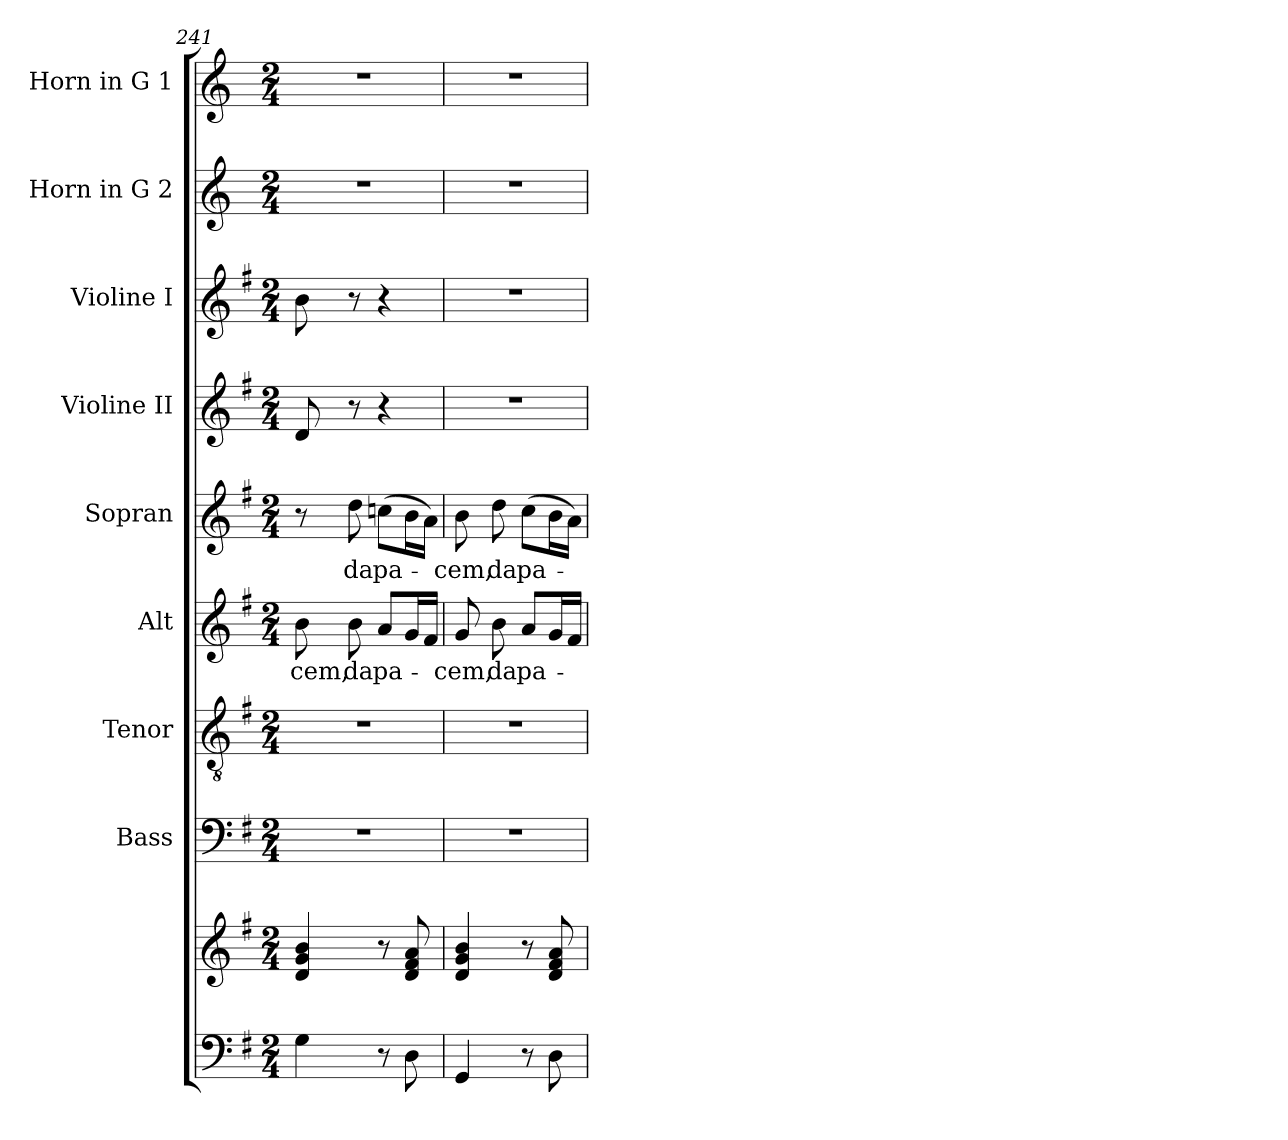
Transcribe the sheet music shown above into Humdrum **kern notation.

**kern	**kern	**kern	**kern	**kern	**text	**kern	**text	**kern	**kern	**kern	**kern
*part9	*part9	*part8	*part7	*part6	*part6	*part5	*part5	*part4	*part3	*part2	*part1
*staff10	*staff9	*staff8	*staff7	*staff6	*staff6	*staff5	*staff5	*staff4	*staff3	*staff2	*staff1
*	*	*I"Bass	*I"Tenor	*I"Alt	*	*I"Sopran	*	*I"Violine II	*I"Violine I	*I"Horn in G 2	*I"Horn in G 1
*	*	*I'B.	*I'T.	*I'A.	*	*I'S.	*	*I'Vl. II	*I'Vl. I	*	*
*clefF4	*clefG2	*clefF4	*clefGv2	*clefG2	*	*clefG2	*	*clefG2	*clefG2	*clefG2	*clefG2
*	*	*	*	*	*	*	*	*	*	*ITrd3c5	*ITrd3c5
*k[f#]	*k[f#]	*k[f#]	*k[f#]	*k[f#]	*	*k[f#]	*	*k[f#]	*k[f#]	*k[f#]	*k[f#]
*G:	*G:	*G:	*G:	*G:	*	*G:	*	*G:	*G:	*G:	*G:
*M2/4	*M2/4	*M2/4	*M2/4	*M2/4	*	*M2/4	*	*M2/4	*M2/4	*M2/4	*M2/4
=241	=241	=241	=241	=241	=241	=241	=241	=241	=241	=241	=241
!	!	!	!	!	!LO:LY:b	!	!	!	!	!	!
4G\	4d/ 4g/ 4b/	2r	2r	8b\	-cem,	8r	.	8d/	8b\	2r	2r
!	!	!	!	!	!LO:LY:b	!	!LO:LY:b	!	!	!	!
.	.	.	.	8b\	da	8dd\	da	8r	8r	.	.
!	!	!	!	!	!LO:LY:b	!	!LO:LY:b	!	!	!	!
8r	8r	.	.	8a/L	pa-	(>8ccn\L	pa-	4r	4r	.	.
8D\	8d/ 8f#/ 8a/	.	.	16g/L	.	16b\L	.	.	.	.	.
.	.	.	.	16f#/JJ	.	16a\JJ)	.	.	.	.	.
=242	=242	=242	=242	=242	=242	=242	=242	=242	=242	=242	=242
!	!	!	!	!	!LO:LY:b	!	!LO:LY:b	!	!	!	!
4GG/	4d/ 4g/ 4b/	2r	2r	8g/	-cem,	8b\	-cem,	2r	2r	2r	2r
!	!	!	!	!	!LO:LY:b	!	!LO:LY:b	!	!	!	!
.	.	.	.	8b\	da	8dd\	da	.	.	.	.
!	!	!	!	!	!LO:LY:b	!	!LO:LY:b	!	!	!	!
8r	8r	.	.	8a/L	pa-	(>8cc\L	pa-	.	.	.	.
8D\	8d/ 8f#/ 8a/	.	.	16g/L	.	16b\L	.	.	.	.	.
.	.	.	.	16f#/JJ	.	16a\JJ)	.	.	.	.	.
=	=	=	=	=	=	=	=	=	=	=	=
*-	*-	*-	*-	*-	*-	*-	*-	*-	*-	*-	*-
